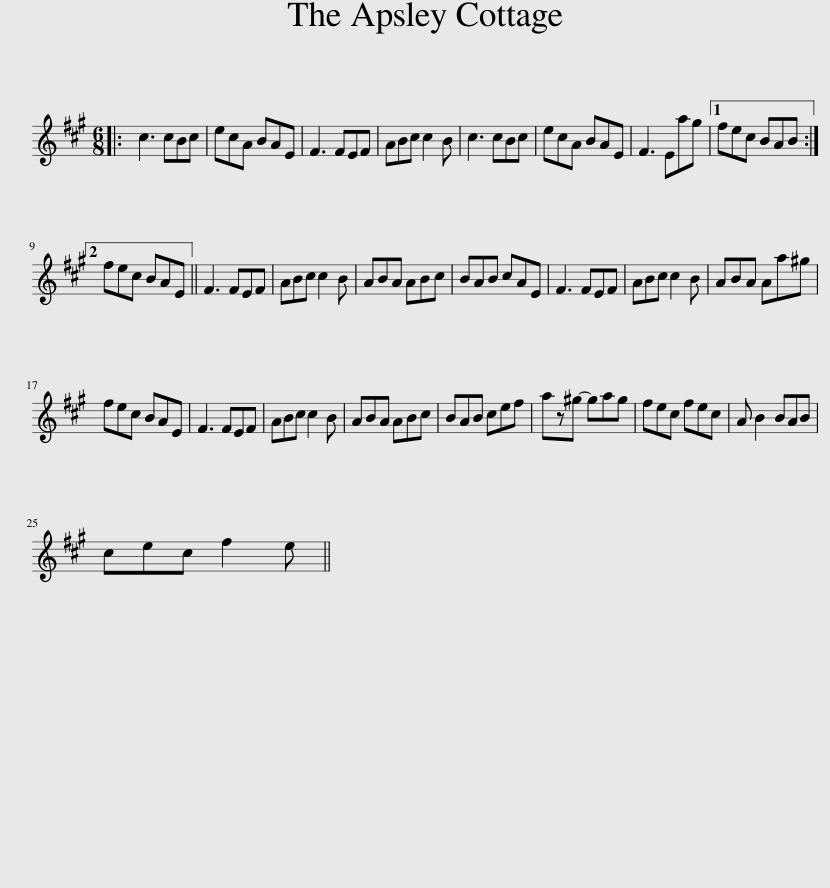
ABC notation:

X:1
L:1/8
M:6/8
I:linebreak $
K:A
V:1 treble
V:1
|: c3 cBc | ecA BAE | F3 FEF | ABc c2 B | c3 cBc | %5
 ecA BAE | F3 Eag |1 fec BAB :|2$ fec BAE || F3 FEF | %10
 ABc c2 B | ABA ABc | BAB cAE | F3 FEF | ABc c2 B | %15
 ABA Aa^g |$ fec BAE | F3 FEF | ABc c2 B | ABA ABc | %20
 BAB cef | az^g- gag | fec fec | A B2 BAB |$ cec f2 e || %25
